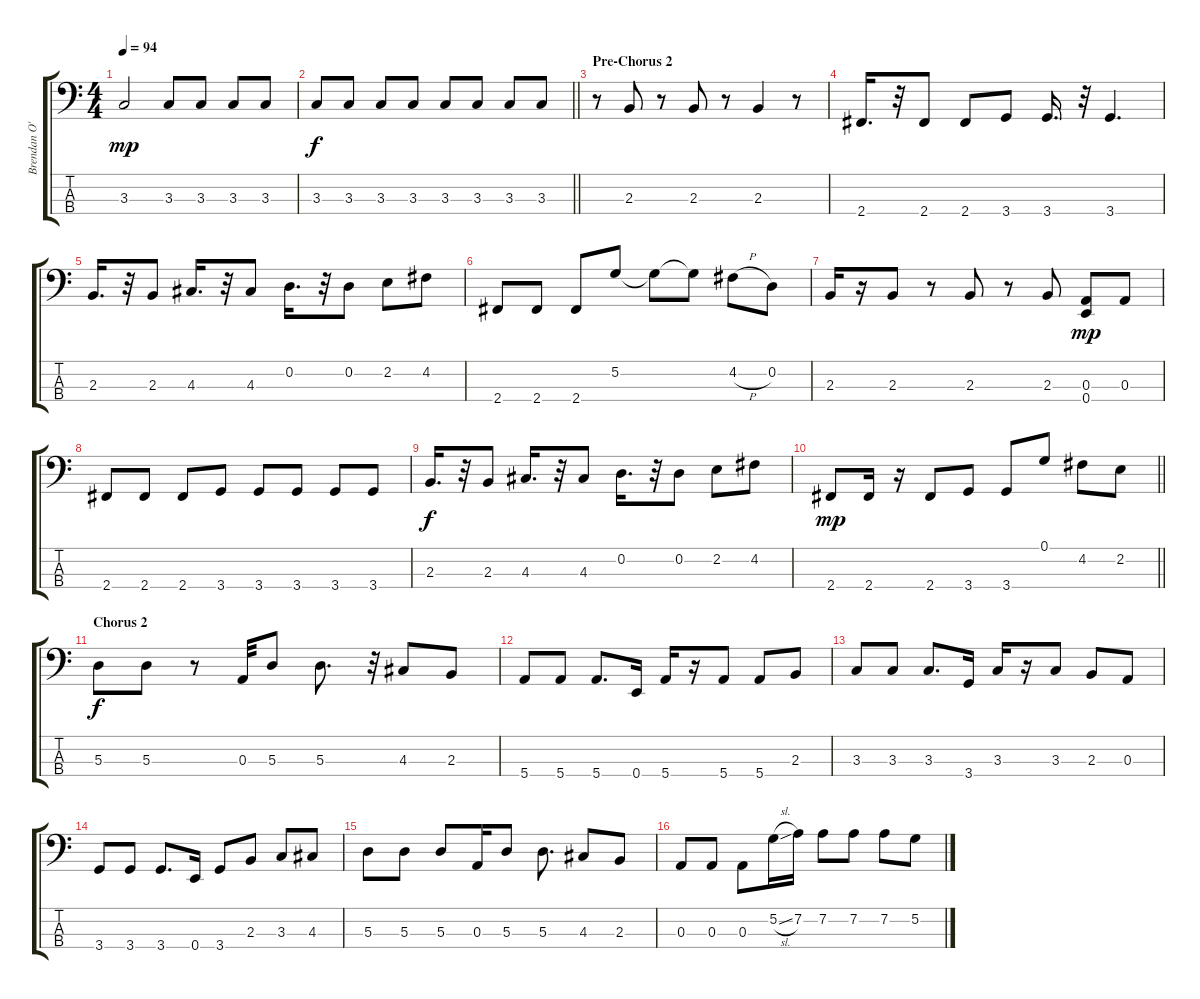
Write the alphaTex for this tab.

\track ("Brendan O'Brien" "Brendan O'") {instrument electricbassfinger}
\staff {score tabs}
\tuning (G2 D2 A1 E1) {hide}
\ts (4 4)
\tempo 94
\clef f4
\ks c
3.3.2{dy mp} 3.3.8 3.3.8 3.3.8 3.3.8 |
\barLineRight lightlight
3.3.8{dy f} 3.3.8 3.3.8 3.3.8 3.3.8 3.3.8 3.3.8 3.3.8 |
\section ("" "Pre-Chorus 2")
r.8 2.3.8 r.8 2.3.8 r.8 2.3.4 r.8 |
2.4.16{d} r.32 2.4.8 2.4.8 3.4.8 3.4.16{d} r.32 3.4.4{d} |
2.3.16{d} r.32 2.3.8 4.3.16{d} r.32 4.3.8 0.2.16{d} r.32 0.2.8 2.2.8 4.2.8 |
2.4.8 2.4.8 2.4.8 5.2.8 5.2{t}.8 5.2{t}.8 4.2{h}.8 0.2.8 |
2.3.16 r.16 2.3.8 r.8 2.3.8 r.8 2.3.8 (0.3 0.4).8{dy mp} 0.3.8 |
2.4.8 2.4.8 2.4.8 3.4.8 3.4.8 3.4.8 3.4.8 3.4.8 |
2.3.16{d dy f} r.32 2.3.8 4.3.16{d} r.32 4.3.8 0.2.16{d} r.32 0.2.8 2.2.8 4.2.8 |
\barLineRight lightlight
2.4.8{dy mp} 2.4.16 r.16 2.4.8 3.4.8 3.4.8 0.1.8 4.2.8 2.2.8 |
\section ("" "Chorus 2")
5.3.8{dy f} 5.3.8 r.8 0.3.32 5.3.8 5.3.8{d} r.32 4.3.8 2.3.8 |
5.4.8 5.4.8 5.4.8{d} 0.4.16 5.4.16 r.16 5.4.8 5.4.8 2.3.8 |
3.3.8 3.3.8 3.3.8{d} 3.4.16 3.3.16 r.16 3.3.8 2.3.8 0.3.8 |
3.4.8 3.4.8 3.4.8{d} 0.4.16 3.4.8 2.3.8 3.3.8 4.3.8 |
5.3.8 5.3.8 5.3.8 0.3.16 5.3.8 5.3.8{d} 4.3.8 2.3.8 |
0.3.8 0.3.8 0.3.8 5.2{sl}.16 7.2.16 7.2.8 7.2.8 7.2.8 5.2.8
